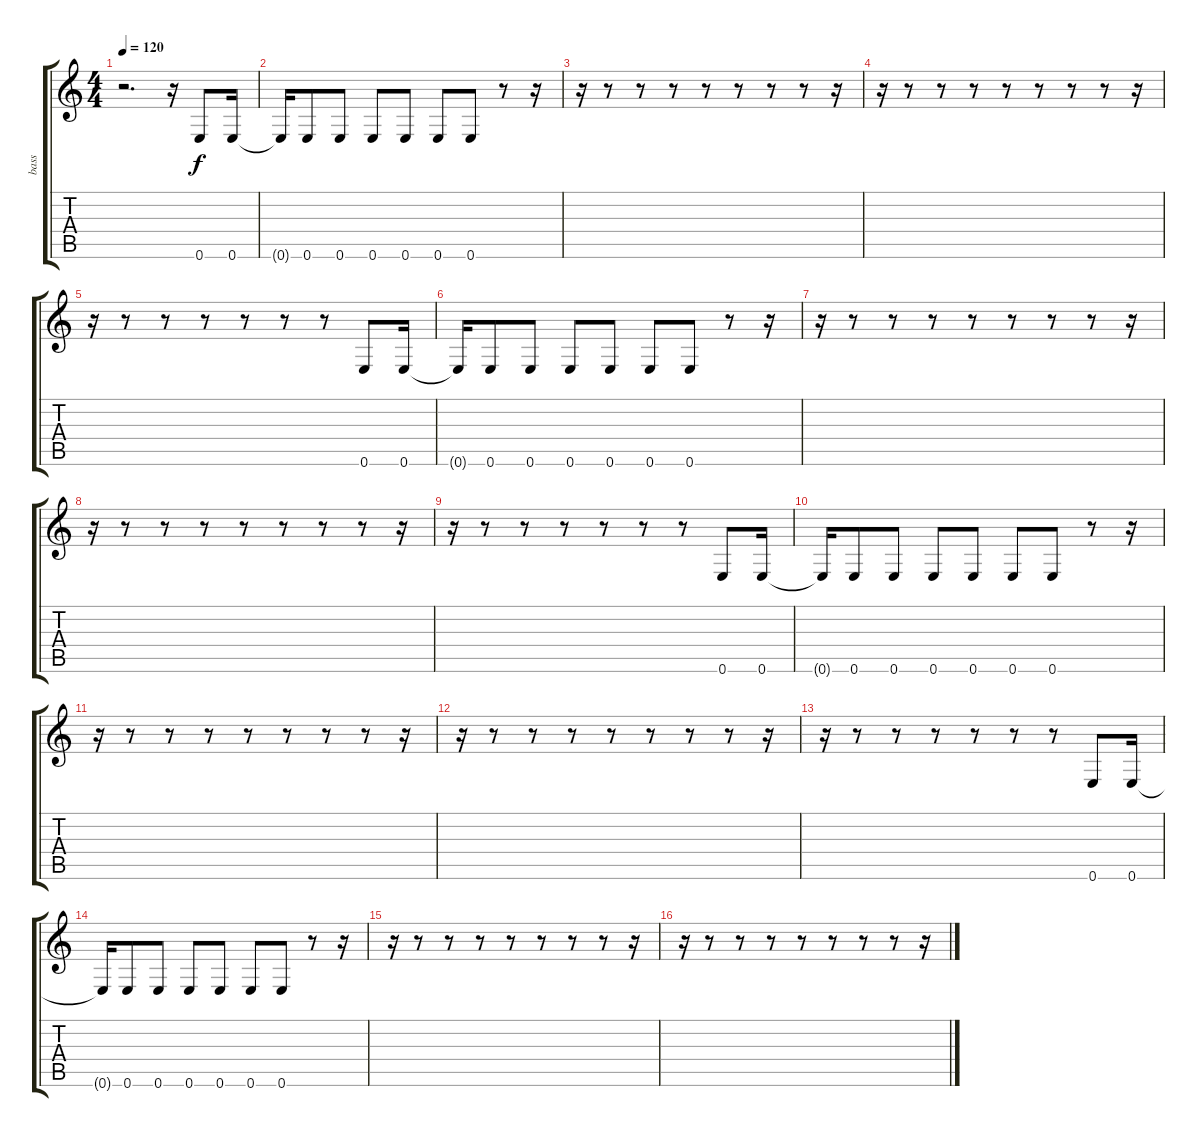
\track ("bass" "bass") {instrument electricbassfinger}
\staff {score tabs}
\tuning (E4 B3 G3 D3 A2 E2) {hide}
\ts (4 4)
\tempo 120
\clef g2
\ks c
r.2{d dy f} r.16 0.6.8 0.6.16 |
0.6{t}.16 0.6.8 0.6.8 0.6.8 0.6.8 0.6.8 0.6.8 r.8 r.16 |
r.16 r.8 r.8 r.8 r.8 r.8 r.8 r.8 r.16 |
r.16 r.8 r.8 r.8 r.8 r.8 r.8 r.8 r.16 |
r.16 r.8 r.8 r.8 r.8 r.8 r.8 0.6.8 0.6.16 |
0.6{t}.16 0.6.8 0.6.8 0.6.8 0.6.8 0.6.8 0.6.8 r.8 r.16 |
r.16 r.8 r.8 r.8 r.8 r.8 r.8 r.8 r.16 |
r.16 r.8 r.8 r.8 r.8 r.8 r.8 r.8 r.16 |
r.16 r.8 r.8 r.8 r.8 r.8 r.8 0.6.8 0.6.16 |
0.6{t}.16 0.6.8 0.6.8 0.6.8 0.6.8 0.6.8 0.6.8 r.8 r.16 |
r.16 r.8 r.8 r.8 r.8 r.8 r.8 r.8 r.16 |
r.16 r.8 r.8 r.8 r.8 r.8 r.8 r.8 r.16 |
r.16 r.8 r.8 r.8 r.8 r.8 r.8 0.6.8 0.6.16 |
0.6{t}.16 0.6.8 0.6.8 0.6.8 0.6.8 0.6.8 0.6.8 r.8 r.16 |
r.16 r.8 r.8 r.8 r.8 r.8 r.8 r.8 r.16 |
r.16 r.8 r.8 r.8 r.8 r.8 r.8 r.8 r.16
